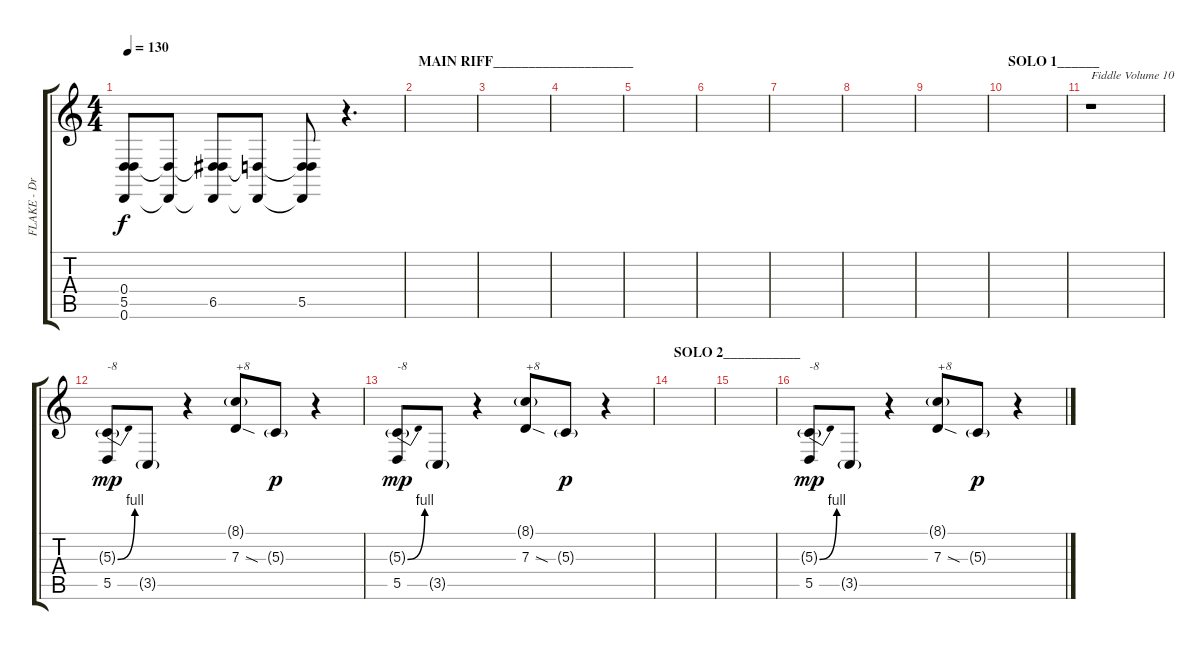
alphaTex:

\track ("FLAKE - Dropped D" "FLAKE - Dr") {instrument lead2sawtooth}
\staff {score tabs}
\tuning (E4 B3 G3 D3 A2 D2) {hide}
\ts (4 4)
\tempo 130
\clef g2
\ks c
(0.4{t} 5.5 0.6{t}).8{dy f} (0.4{t} 0.6{t}).8 (0.4{t} 6.5 0.6{t}).8 (0.4{t} 0.6{t}).8 (0.4{t} 5.5 0.6{t}).8 r.4{d} |
\section ("" "MAIN RIFF____________________")
|
|
|
|
|
|
|
|
\section ("" "SOLO 1______")
|
r.1{txt "Fiddle Volume 10" volume 10 instrument fiddle} |
(5.3{be (bend 0 0 60 4) g} 5.5).8{txt "-8" dy mp balance 0} 3.5{g}.8 r.4 (8.1{g} 7.3{sod}).8{txt "+8" balance 16} 5.3{g}.8{dy p} r.4 |
(5.3{be (bend 0 0 60 4) g} 5.5).8{txt "-8" dy mp balance 0} 3.5{g}.8 r.4 (8.1{g} 7.3{sod}).8{txt "+8" balance 16} 5.3{g}.8{dy p} r.4 |
\section ("" "SOLO 2___________")
|
|
(5.3{be (bend 0 0 60 4) g} 5.5).8{txt "-8" dy mp balance 0} 3.5{g}.8 r.4 (8.1{g} 7.3{sod}).8{txt "+8" balance 16} 5.3{g}.8{dy p} r.4
